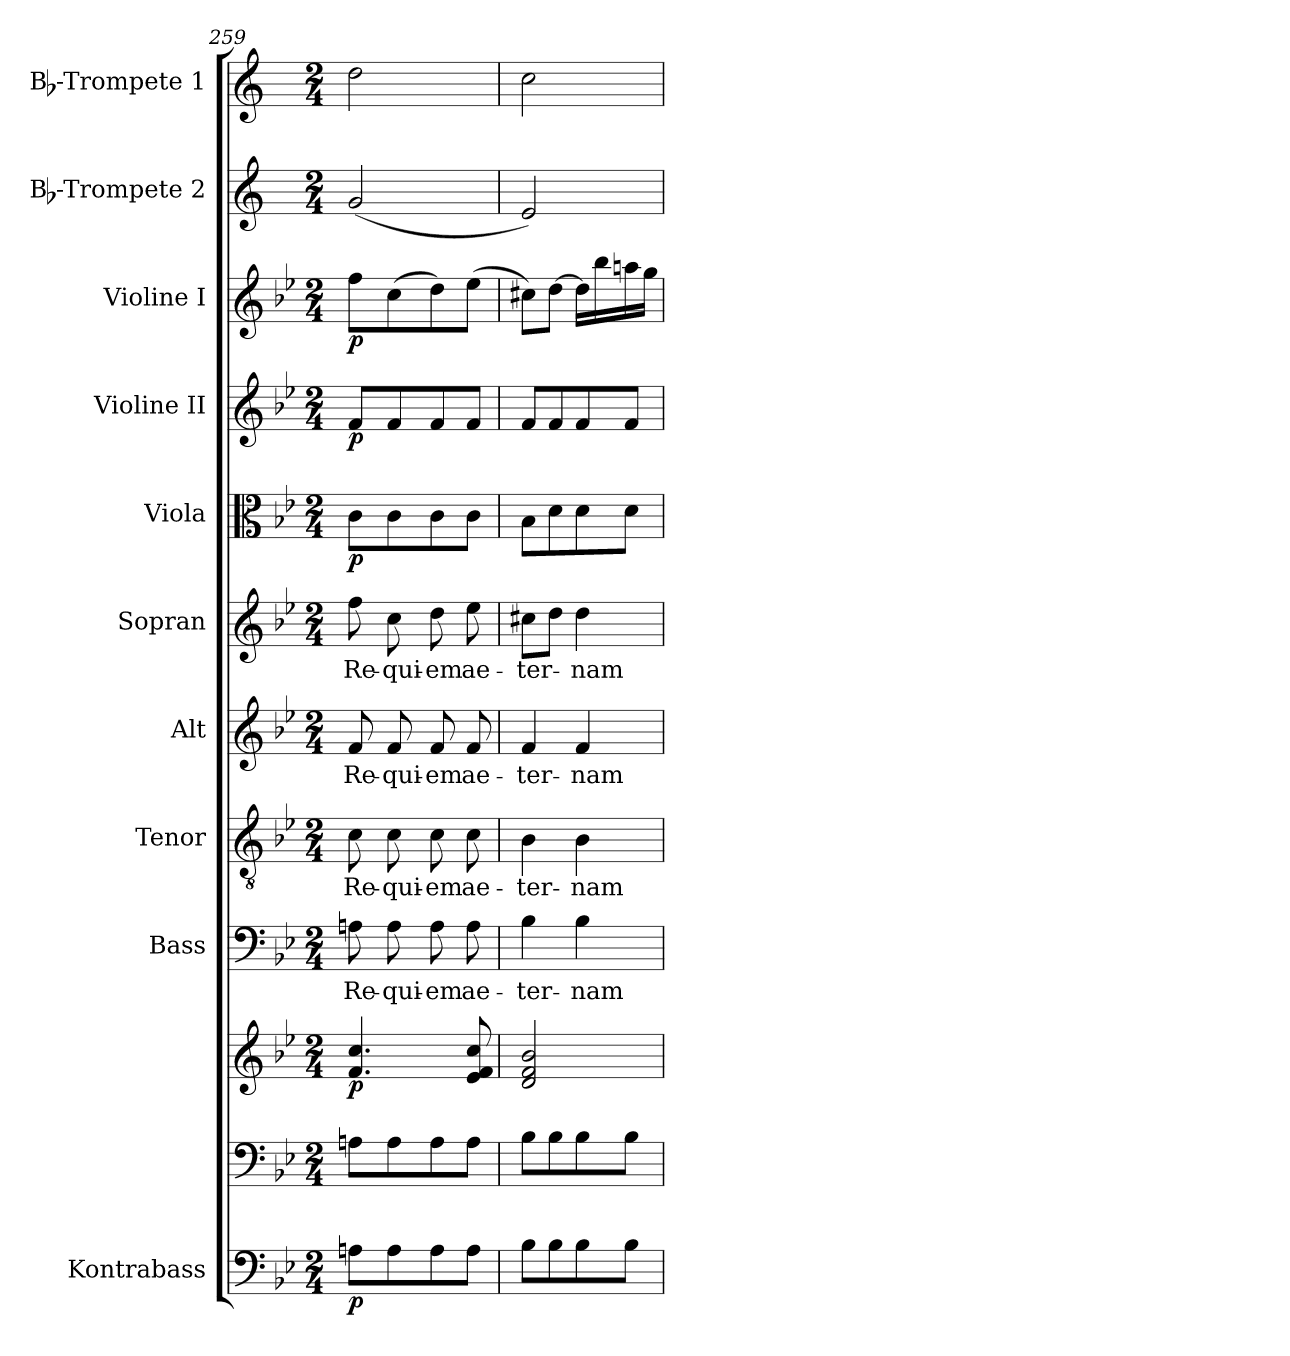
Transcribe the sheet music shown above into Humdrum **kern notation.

**kern	**dynam	**kern	**kern	**dynam	**kern	**text	**kern	**text	**kern	**text	**kern	**text	**kern	**dynam	**kern	**dynam	**kern	**dynam	**kern	**kern
*part11	*part11	*part10	*part10	*part10	*part9	*part9	*part8	*part8	*part7	*part7	*part6	*part6	*part5	*part5	*part4	*part4	*part3	*part3	*part2	*part1
*staff12	*staff12	*staff11	*staff10	*staff10/11	*staff9	*staff9	*staff8	*staff8	*staff7	*staff7	*staff6	*staff6	*staff5	*staff5	*staff4	*staff4	*staff3	*staff3	*staff2	*staff1
*I"Kontrabass	*	*	*	*	*I"Bass	*	*I"Tenor	*	*I"Alt	*	*I"Sopran	*	*I"Viola	*	*I"Violine II	*	*I"Violine I	*	*I"Bb-Trompete 2	*I"Bb-Trompete 1
*I'Kb.	*	*	*	*	*I'B.	*	*I'T.	*	*I'A.	*	*I'S.	*	*I'Vla.	*	*I'Vl. II	*	*I'Vl. I	*	*I'Bb Trp. 2	*I'Bb Trp. 1
*clefF4	*	*clefF4	*clefG2	*	*clefF4	*	*clefGv2	*	*clefG2	*	*clefG2	*	*clefC3	*	*clefG2	*	*clefG2	*	*clefG2	*clefG2
*ITrd7c12	*	*	*	*	*	*	*	*	*	*	*	*	*	*	*	*	*	*	*ITrd1c2	*ITrd1c2
*k[b-e-]	*	*k[b-e-]	*k[b-e-]	*	*k[b-e-]	*	*k[b-e-]	*	*k[b-e-]	*	*k[b-e-]	*	*k[b-e-]	*	*k[b-e-]	*	*k[b-e-]	*	*k[b-e-]	*k[b-e-]
*B-:	*	*B-:	*B-:	*	*B-:	*	*B-:	*	*B-:	*	*B-:	*	*B-:	*	*B-:	*	*B-:	*	*B-:	*B-:
*M2/4	*	*M2/4	*M2/4	*	*M2/4	*	*M2/4	*	*M2/4	*	*M2/4	*	*M2/4	*	*M2/4	*	*M2/4	*	*M2/4	*M2/4
=259	=259	=259	=259	=259	=259	=259	=259	=259	=259	=259	=259	=259	=259	=259	=259	=259	=259	=259	=259	=259
!	!LO:DY:b	!	!	!LO:DY:b	!	!LO:LY:b	!	!LO:LY:b	!	!LO:LY:b	!	!LO:LY:b	!	!LO:DY:b	!	!LO:DY:b	!	!LO:DY:b	!	!
8AAn\L	p	8An\L	4.f/ 4.cc/	p	8An\	Re-	8c\	Re-	8f/	Re-	8ff\	Re-	8c\L	p	8f/L	p	8ff\L	p	(<2f/	2cc\
!	!	!	!	!	!	!LO:LY:b	!	!LO:LY:b	!	!LO:LY:b	!	!LO:LY:b	!	!	!	!	!	!	!	!
8AA\	.	8A\	.	.	8A\	-qui-	8c\	-qui-	8f/	-qui-	8cc\	-qui-	8c\	.	8f/	.	(>8cc\	.	.	.
!	!	!	!	!	!	!LO:LY:b	!	!LO:LY:b	!	!LO:LY:b	!	!LO:LY:b	!	!	!	!	!	!	!	!
8AA\	.	8A\	.	.	8A\	-em	8c\	-em	8f/	-em	8dd\	-em	8c\	.	8f/	.	8dd\)	.	.	.
!	!	!	!	!	!	!LO:LY:b	!	!LO:LY:b	!	!LO:LY:b	!	!LO:LY:b	!	!	!	!	!	!	!	!
8AA\J	.	8A\J	8e-/ 8f/ 8cc/	.	8A\	ae-	8c\	ae-	8f/	ae-	8ee-\	ae-	8c\J	.	8f/J	.	(>8ee-\J	.	.	.
=260	=260	=260	=260	=260	=260	=260	=260	=260	=260	=260	=260	=260	=260	=260	=260	=260	=260	=260	=260	=260
!	!	!	!	!	!	!LO:LY:b	!	!LO:LY:b	!	!LO:LY:b	!	!LO:LY:b	!	!	!	!	!	!	!	!
8BB-\L	.	8B-\L	2d/ 2f/ 2b-/	.	4B-\	-ter-	4B-\	-ter-	4f/	-ter-	8cc#X\L	-ter-	8B-\L	.	8f/L	.	8cc#X\L)	.	2d/)	2b-\
8BB-\	.	8B-\	.	.	.	.	.	.	.	.	8dd\J	.	8d\	.	8f/	.	[8dd\J	.	.	.
!	!	!	!	!	!	!LO:LY:b	!	!LO:LY:b	!	!LO:LY:b	!	!LO:LY:b	!	!	!	!	!	!	!	!
8BB-\	.	8B-\	.	.	4B-\	-nam	4B-\	-nam	4f/	-nam	4dd\	-nam	8d\	.	8f/	.	16dd\LL]	.	.	.
.	.	.	.	.	.	.	.	.	.	.	.	.	.	.	.	.	16bb-\	.	.	.
8BB-\J	.	8B-\J	.	.	.	.	.	.	.	.	.	.	8d\J	.	8f/J	.	16aan\	.	.	.
.	.	.	.	.	.	.	.	.	.	.	.	.	.	.	.	.	16gg\JJ	.	.	.
=	=	=	=	=	=	=	=	=	=	=	=	=	=	=	=	=	=	=	=	=
*-	*-	*-	*-	*-	*-	*-	*-	*-	*-	*-	*-	*-	*-	*-	*-	*-	*-	*-	*-	*-
